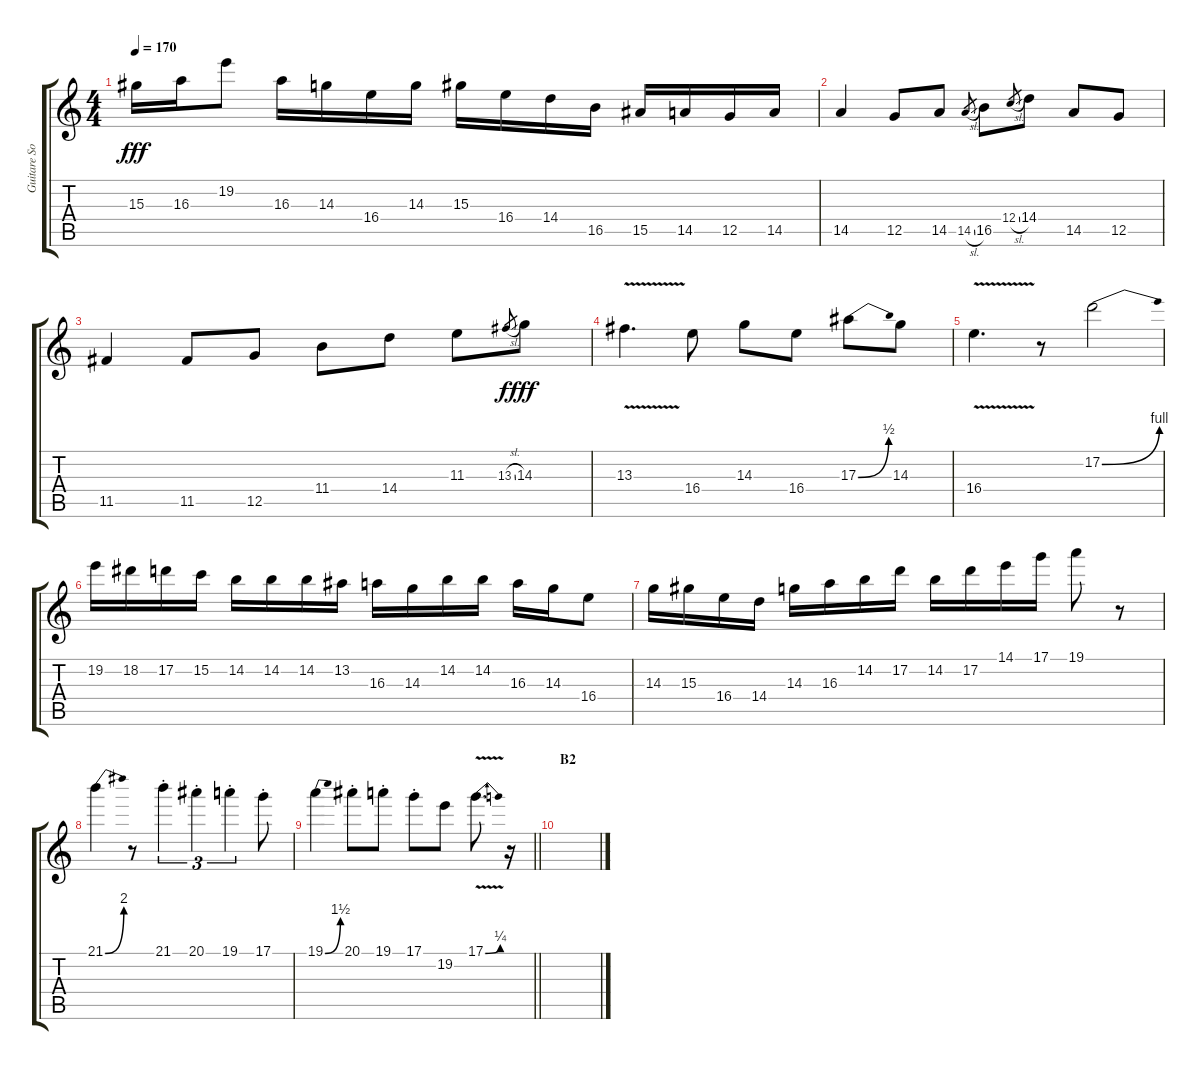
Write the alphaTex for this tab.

\track ("Guitare Solo" "Guitare So") {instrument overdrivenguitar}
\staff {score tabs}
\tuning (D4 A3 F3 C3 G2 C2) {hide}
\ts (4 4)
\tempo 170
\clef g2
\ks c
15.3.16{dy fff} 16.3.16 19.2.8 16.3.16 14.3.16 16.4.16 14.3.16 15.3.16 16.4.16 14.4.16 16.5.16 15.5.16 14.5.16 12.5.16 14.5.16 |
14.5.4 12.5.8 14.5.8 14.5{sl}.8{gr} 16.5.8 12.4{sl}.8{gr} 14.4.8 14.5.8 12.5.8 |
11.5.4 11.5.8 12.5.8 11.4.8 14.4.8 11.3.8 13.3{sl}.8{gr dy f} 14.3.8{dy fff} |
13.3{v}.4{d} 16.4.8 14.3.8 16.4.8 17.3{be (bend 0 0 60 2)}.8 14.3.8 |
16.4{v}.4{d} r.8 17.2{be (bend 0 0 60 4)}.2 |
19.2.16 18.2.16 17.2.16 15.2.16 14.2.16 14.2.16 14.2.16 13.2.16 16.3.16 14.3.16 14.2.16 14.2.16 16.3.16 14.3.16 16.4.8 |
14.3.16 15.3.16 16.4.16 14.4.16 14.3.16 16.3.16 14.2.16 17.2.16 14.2.16 17.2.16 14.1.16 17.1.16 19.1.8 r.8 |
21.1{be (bend 0 0 60 8)}.4 r.8 21.1{st}.4{tu (3 2)} 20.1{st}.4{tu (3 2)} 19.1{st}.4{tu (3 2)} 17.1{st}.8 |
\barLineRight lightlight
19.1{be (bend 0 0 60 6)}.4 20.1{st}.8 19.1{st}.8 17.1{st}.8 19.2.8 17.1{be (bend 0 0 60 1) v}.8{d} r.16 |
\section ("" "B2")
